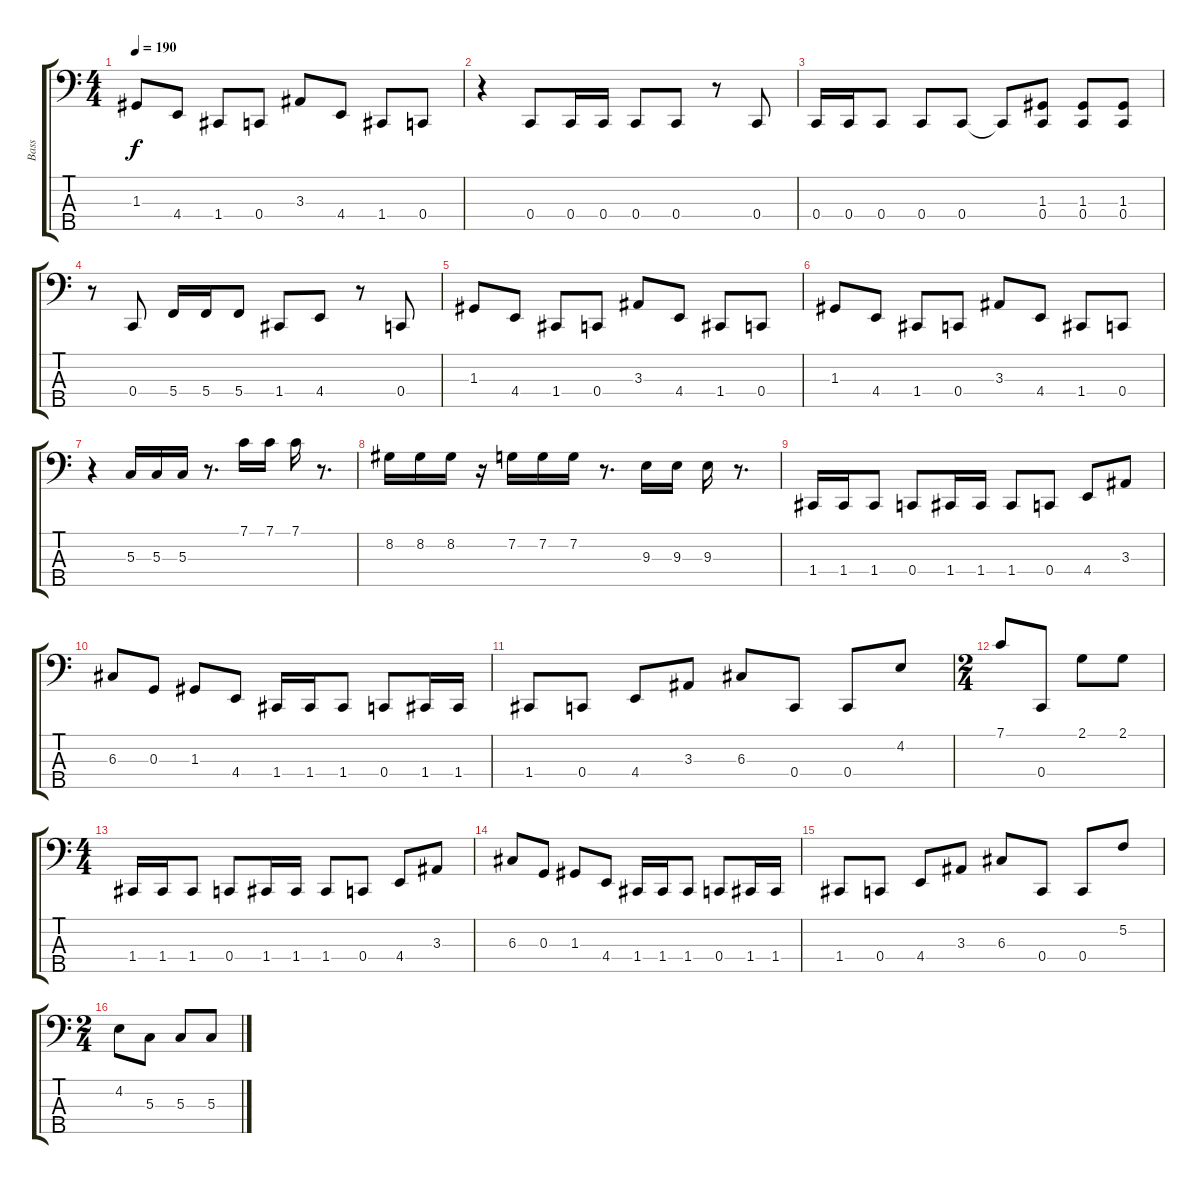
\track ("Bass" "Bass") {instrument electricbasspick}
\staff {score tabs}
\tuning (F2 C2 G1 C1 G0) {hide}
\ts (4 4)
\tempo 190
\clef f4
\ks c
1.3.8{dy f} 4.4.8 1.4.8 0.4.8 3.3.8 4.4.8 1.4.8 0.4.8 |
r.4 0.4.8 0.4.16 0.4.16 0.4.8 0.4.8 r.8 0.4.8 |
0.4.16 0.4.16 0.4.8 0.4.8 0.4.8 0.4{t}.8 (1.3 0.4).8 (1.3 0.4).8 (1.3 0.4).8 |
r.8 0.4.8 5.4.16 5.4.16 5.4.8 1.4.8 4.4.8 r.8 0.4.8 |
1.3.8 4.4.8 1.4.8 0.4.8 3.3.8 4.4.8 1.4.8 0.4.8 |
1.3.8 4.4.8 1.4.8 0.4.8 3.3.8 4.4.8 1.4.8 0.4.8 |
r.4 5.3.16 5.3.16 5.3.16 r.8{d} 7.1.16 7.1.16 7.1.16 r.8{d} |
8.2.16 8.2.16 8.2.16 r.16 7.2.16 7.2.16 7.2.16 r.8{d} 9.3.16 9.3.16 9.3.16 r.8{d} |
1.4.16 1.4.16 1.4.8 0.4.8 1.4.16 1.4.16 1.4.8 0.4.8 4.4.8 3.3.8 |
6.3.8 0.3.8 1.3.8 4.4.8 1.4.16 1.4.16 1.4.8 0.4.8 1.4.16 1.4.16 |
1.4.8 0.4.8 4.4.8 3.3.8 6.3.8 0.4.8 0.4.8 4.2.8 |
\ts (2 4)
7.1.8 0.4.8 2.1.8 2.1.8 |
\ts (4 4)
1.4.16 1.4.16 1.4.8 0.4.8 1.4.16 1.4.16 1.4.8 0.4.8 4.4.8 3.3.8 |
6.3.8 0.3.8 1.3.8 4.4.8 1.4.16 1.4.16 1.4.8 0.4.8 1.4.16 1.4.16 |
1.4.8 0.4.8 4.4.8 3.3.8 6.3.8 0.4.8 0.4.8 5.2.8 |
\ts (2 4)
4.2.8 5.3.8 5.3.8 5.3.8
